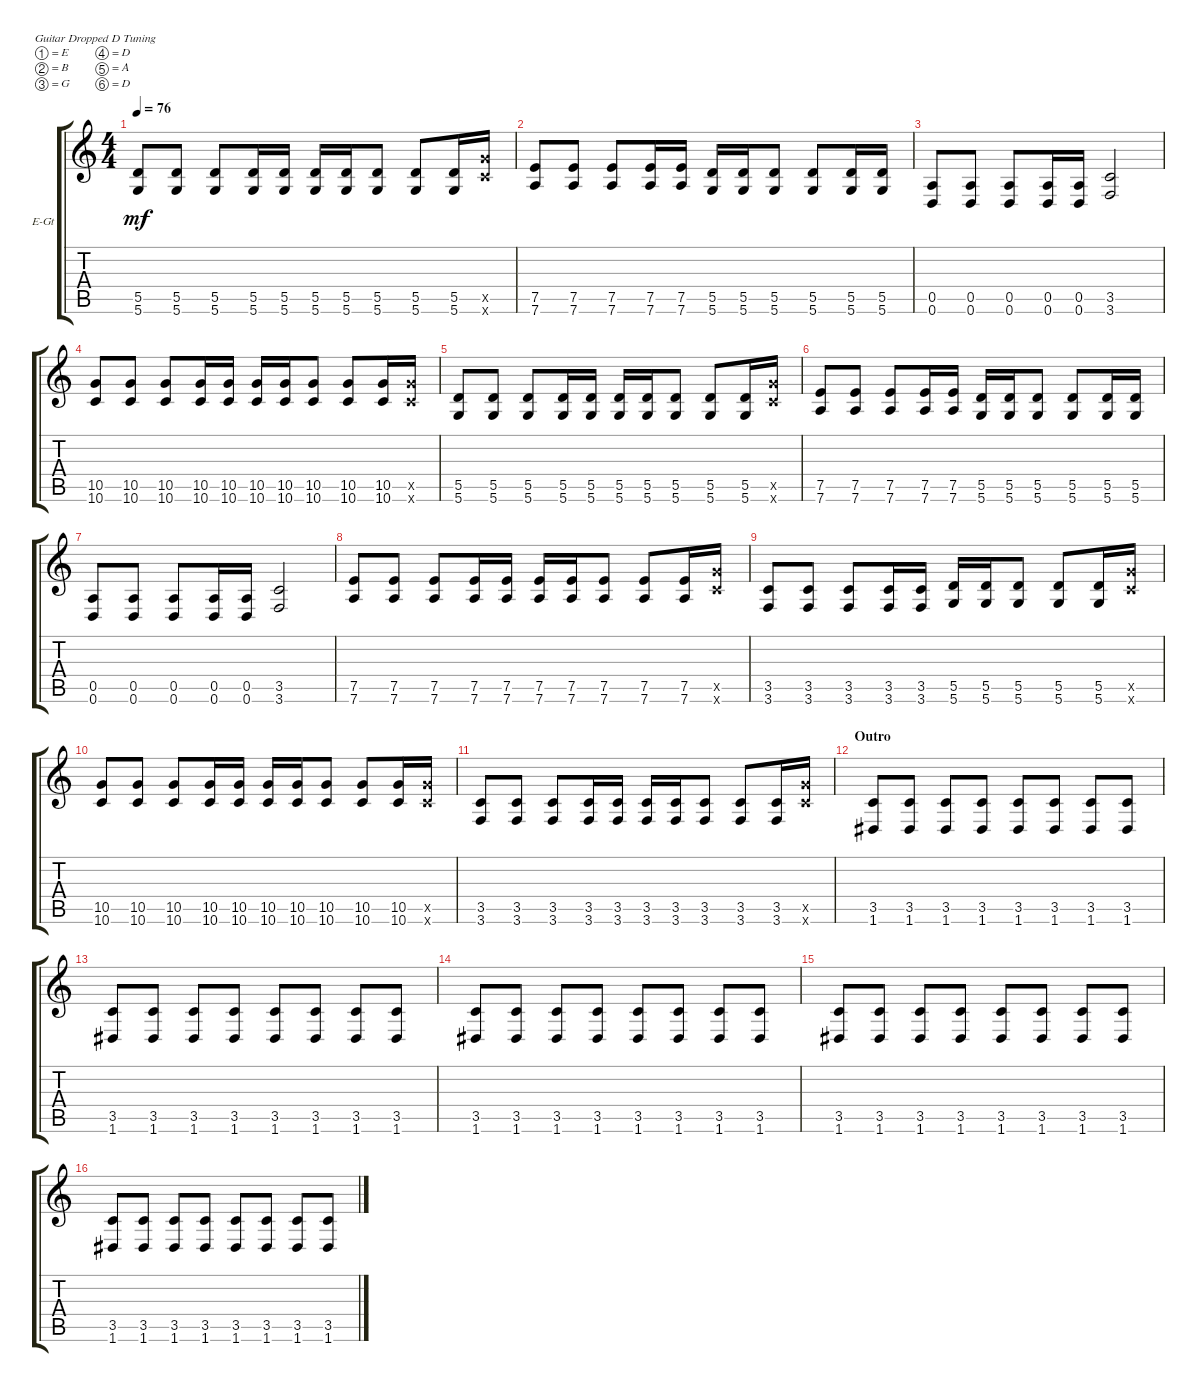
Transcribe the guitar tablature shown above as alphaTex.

\defaultSystemsLayout 4
\bracketExtendMode groupsimilarinstruments
\firstSystemTrackNameOrientation horizontal
\otherSystemsTrackNameOrientation horizontal
\track ("Korey Cooper" "E-Gt") {instrument distortionguitar}
\staff {score tabs}
\tuning (E4 B3 G3 D3 A2 D2)
\ts (4 4)
\tempo 76
\clef g2
\ks c
(5.5 5.6).8{dy mf} (5.5 5.6).8 (5.5 5.6).8 (5.5 5.6).16 (5.6 5.5).16 (5.5 5.6).16 (5.6 5.5).16 (5.5 5.6).8 (5.5 5.6).8 (5.6 5.5).16 (10.5{x} 10.6{x}).16 |
(7.5 7.6).8 (7.5 7.6).8 (7.5 7.6).8 (7.5 7.6).16 (7.6 7.5).16 (5.5 5.6).16 (5.6 5.5).16 (5.5 5.6).8 (5.5 5.6).8 (5.6 5.5).16 (5.5 5.6).16 |
(0.5 0.6).8 (0.5 0.6).8 (0.5 0.6).8 (0.5 0.6).16 (0.6 0.5).16 (3.5 3.6).2 |
(10.5 10.6).8 (10.5 10.6).8 (10.5 10.6).8 (10.5 10.6).16 (10.6 10.5).16 (10.5 10.6).16 (10.6 10.5).16 (10.5 10.6).8 (10.5 10.6).8 (10.6 10.5).16 (10.5{x} 10.6{x}).16 |
(5.5 5.6).8 (5.5 5.6).8 (5.5 5.6).8 (5.5 5.6).16 (5.6 5.5).16 (5.5 5.6).16 (5.6 5.5).16 (5.5 5.6).8 (5.5 5.6).8 (5.6 5.5).16 (10.5{x} 10.6{x}).16 |
(7.5 7.6).8 (7.5 7.6).8 (7.5 7.6).8 (7.5 7.6).16 (7.6 7.5).16 (5.5 5.6).16 (5.6 5.5).16 (5.5 5.6).8 (5.5 5.6).8 (5.6 5.5).16 (5.5 5.6).16 |
(0.5 0.6).8 (0.5 0.6).8 (0.5 0.6).8 (0.5 0.6).16 (0.5 0.6).16 (3.5 3.6).2 |
(7.5 7.6).8 (7.5 7.6).8 (7.5 7.6).8 (7.5 7.6).16 (7.6 7.5).16 (7.5 7.6).16 (7.6 7.5).16 (7.5 7.6).8 (7.5 7.6).8 (7.6 7.5).16 (10.5{x} 10.6{x}).16 |
(3.5 3.6).8 (3.5 3.6).8 (3.5 3.6).8 (3.5 3.6).16 (3.6 3.5).16 (5.5 5.6).16 (5.6 5.5).16 (5.5 5.6).8 (5.5 5.6).8 (5.6 5.5).16 (10.5{x} 10.6{x}).16 |
(10.5 10.6).8 (10.5 10.6).8 (10.5 10.6).8 (10.5 10.6).16 (10.6 10.5).16 (10.5 10.6).16 (10.6 10.5).16 (10.5 10.6).8 (10.5 10.6).8 (10.6 10.5).16 (10.5{x} 10.6{x}).16 |
(3.5 3.6).8 (3.5 3.6).8 (3.5 3.6).8 (3.5 3.6).16 (3.6 3.5).16 (3.5 3.6).16 (3.6 3.5).16 (3.5 3.6).8 (3.5 3.6).8 (3.6 3.5).16 (10.5{x} 10.6{x}).16 |
\section ("" "Outro")
(3.5 1.6).8 (3.5 1.6).8 (3.5 1.6).8 (1.6 3.5).8 (3.5 1.6).8 (3.5 1.6).8 (3.5 1.6).8 (3.5 1.6).8 |
(3.5 1.6).8 (3.5 1.6).8 (3.5 1.6).8 (1.6 3.5).8 (3.5 1.6).8 (3.5 1.6).8 (3.5 1.6).8 (3.5 1.6).8 |
(3.5 1.6).8 (3.5 1.6).8 (3.5 1.6).8 (1.6 3.5).8 (3.5 1.6).8 (3.5 1.6).8 (3.5 1.6).8 (3.5 1.6).8 |
(3.5 1.6).8 (3.5 1.6).8 (3.5 1.6).8 (1.6 3.5).8 (3.5 1.6).8 (3.5 1.6).8 (3.5 1.6).8 (3.5 1.6).8 |
(3.5 1.6).8 (3.5 1.6).8 (3.5 1.6).8 (1.6 3.5).8 (3.5 1.6).8 (3.5 1.6).8 (3.5 1.6).8 (3.5 1.6).8
